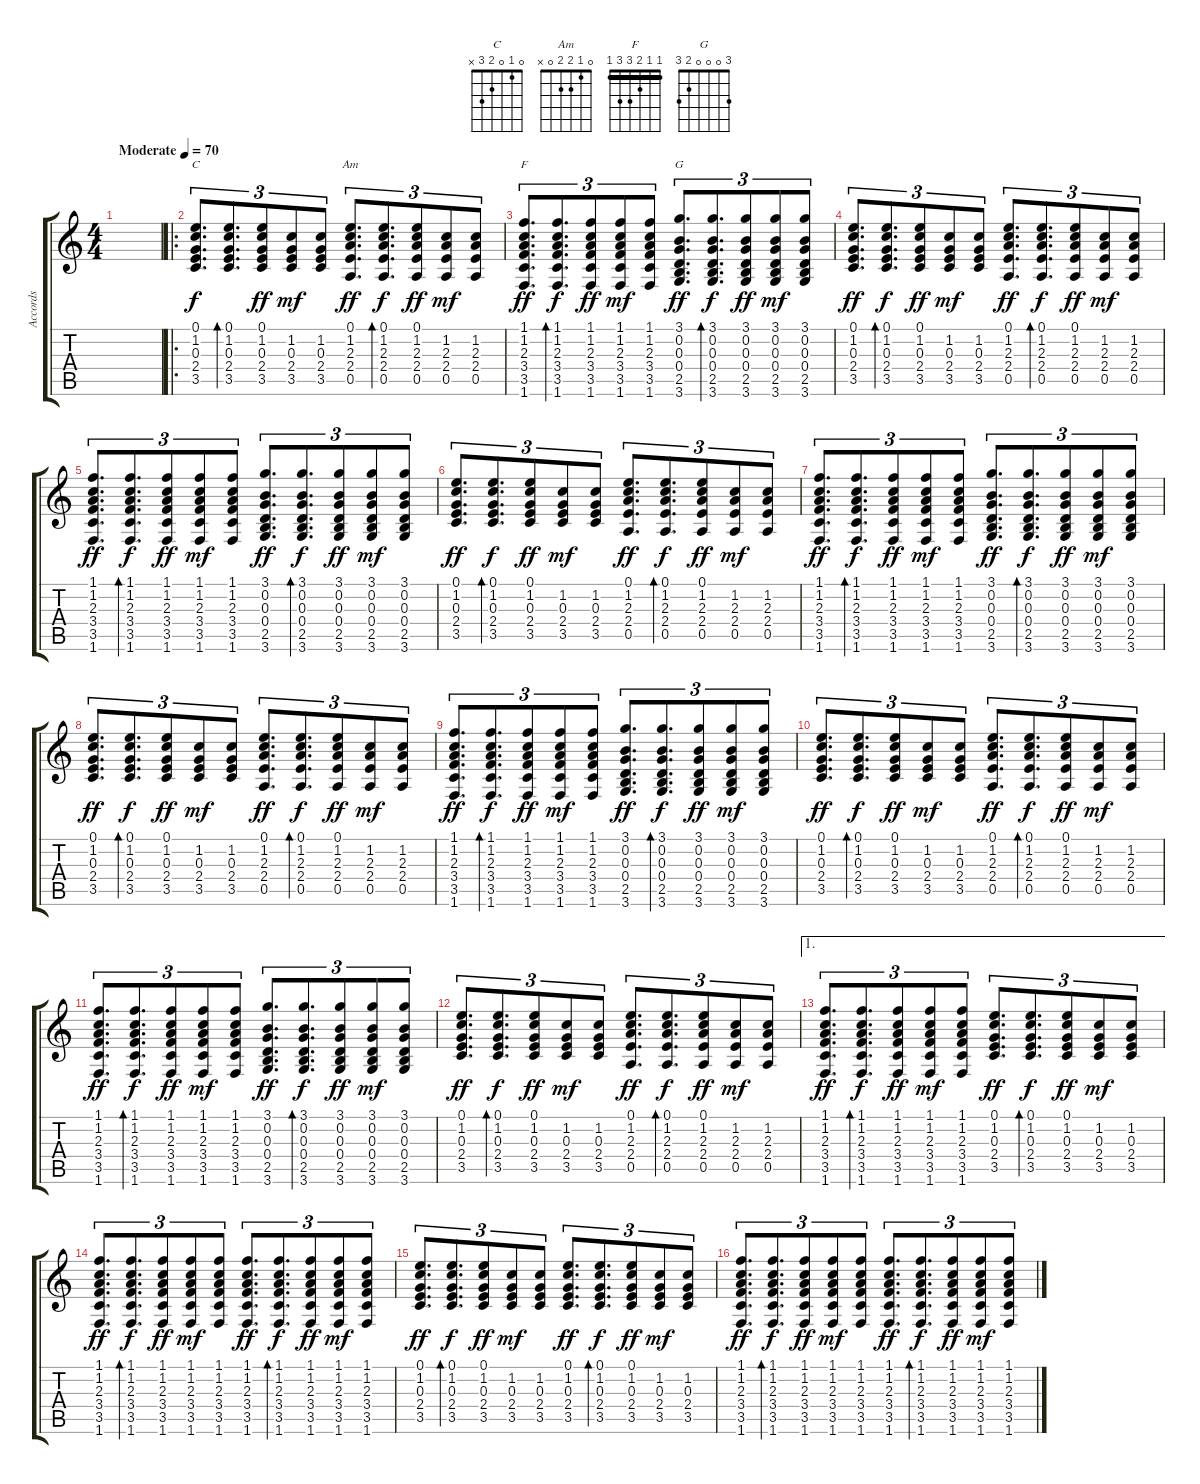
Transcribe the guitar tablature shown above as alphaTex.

\track ("Accords" "Accords") {instrument acousticguitarsteel}
\staff {score tabs}
\tuning (E4 B3 G3 D3 A2 E2) {hide}
\chord ("C" 0 1 0 2 3 x)
\chord ("Am" 0 1 2 2 0 x)
\chord ("F" 1 1 2 3 3 1) {barre 1}
\chord ("G" 3 0 0 0 2 3)
\ts (4 4)
\tempo (70 "Moderate")
\clef g2
\ks c
|
\ro
(0.1 1.2 0.3 2.4 3.5).8{d tu (3 2) ch "C"} (0.1 1.2 0.3 2.4 3.5).8{d tu (3 2) bd 120 dy f} (0.1 1.2 0.3 2.4 3.5).8{tu (3 2) dy ff} (1.2 0.3 2.4 3.5).8{tu (3 2) dy mf} (1.2 0.3 2.4 3.5).8{tu (3 2)} (0.1 1.2 2.3 2.4 0.5).8{d tu (3 2) ch "Am" dy ff} (0.1 1.2 2.3 2.4 0.5).8{d tu (3 2) bd 120 dy f} (0.1 1.2 2.3 2.4 0.5).8{tu (3 2) dy ff} (1.2 2.3 2.4 0.5).8{tu (3 2) dy mf} (1.2 2.3 2.4 0.5).8{tu (3 2)} |
(1.1 1.2 2.3 3.4 3.5 1.6).8{d tu (3 2) ch "F" dy ff} (1.1 1.2 2.3 3.4 3.5 1.6).8{d tu (3 2) bd 120 dy f} (1.1 1.2 2.3 3.4 3.5 1.6).8{tu (3 2) dy ff} (1.1 1.2 2.3 3.4 3.5 1.6).8{tu (3 2) dy mf} (1.1 1.2 2.3 3.4 3.5 1.6).8{tu (3 2)} (3.1 0.2 0.3 0.4 2.5 3.6).8{d tu (3 2) ch "G" dy ff} (3.1 0.2 0.3 0.4 2.5 3.6).8{d tu (3 2) bd 120 dy f} (3.1 0.2 0.3 0.4 2.5 3.6).8{tu (3 2) dy ff} (3.1 0.2 0.3 0.4 2.5 3.6).8{tu (3 2) dy mf} (3.1 0.2 0.3 0.4 2.5 3.6).8{tu (3 2)} |
(0.1 1.2 0.3 2.4 3.5).8{d tu (3 2) dy ff} (0.1 1.2 0.3 2.4 3.5).8{d tu (3 2) bd 120 dy f} (0.1 1.2 0.3 2.4 3.5).8{tu (3 2) dy ff} (1.2 0.3 2.4 3.5).8{tu (3 2) dy mf} (1.2 0.3 2.4 3.5).8{tu (3 2)} (0.1 1.2 2.3 2.4 0.5).8{d tu (3 2) dy ff} (0.1 1.2 2.3 2.4 0.5).8{d tu (3 2) bd 120 dy f} (0.1 1.2 2.3 2.4 0.5).8{tu (3 2) dy ff} (1.2 2.3 2.4 0.5).8{tu (3 2) dy mf} (1.2 2.3 2.4 0.5).8{tu (3 2)} |
(1.1 1.2 2.3 3.4 3.5 1.6).8{d tu (3 2) dy ff} (1.1 1.2 2.3 3.4 3.5 1.6).8{d tu (3 2) bd 120 dy f} (1.1 1.2 2.3 3.4 3.5 1.6).8{tu (3 2) dy ff} (1.1 1.2 2.3 3.4 3.5 1.6).8{tu (3 2) dy mf} (1.1 1.2 2.3 3.4 3.5 1.6).8{tu (3 2)} (3.1 0.2 0.3 0.4 2.5 3.6).8{d tu (3 2) dy ff} (3.1 0.2 0.3 0.4 2.5 3.6).8{d tu (3 2) bd 120 dy f} (3.1 0.2 0.3 0.4 2.5 3.6).8{tu (3 2) dy ff} (3.1 0.2 0.3 0.4 2.5 3.6).8{tu (3 2) dy mf} (3.1 0.2 0.3 0.4 2.5 3.6).8{tu (3 2)} |
(0.1 1.2 0.3 2.4 3.5).8{d tu (3 2) dy ff} (0.1 1.2 0.3 2.4 3.5).8{d tu (3 2) bd 120 dy f} (0.1 1.2 0.3 2.4 3.5).8{tu (3 2) dy ff} (1.2 0.3 2.4 3.5).8{tu (3 2) dy mf} (1.2 0.3 2.4 3.5).8{tu (3 2)} (0.1 1.2 2.3 2.4 0.5).8{d tu (3 2) dy ff} (0.1 1.2 2.3 2.4 0.5).8{d tu (3 2) bd 120 dy f} (0.1 1.2 2.3 2.4 0.5).8{tu (3 2) dy ff} (1.2 2.3 2.4 0.5).8{tu (3 2) dy mf} (1.2 2.3 2.4 0.5).8{tu (3 2)} |
(1.1 1.2 2.3 3.4 3.5 1.6).8{d tu (3 2) dy ff} (1.1 1.2 2.3 3.4 3.5 1.6).8{d tu (3 2) bd 120 dy f} (1.1 1.2 2.3 3.4 3.5 1.6).8{tu (3 2) dy ff} (1.1 1.2 2.3 3.4 3.5 1.6).8{tu (3 2) dy mf} (1.1 1.2 2.3 3.4 3.5 1.6).8{tu (3 2)} (3.1 0.2 0.3 0.4 2.5 3.6).8{d tu (3 2) dy ff} (3.1 0.2 0.3 0.4 2.5 3.6).8{d tu (3 2) bd 120 dy f} (3.1 0.2 0.3 0.4 2.5 3.6).8{tu (3 2) dy ff} (3.1 0.2 0.3 0.4 2.5 3.6).8{tu (3 2) dy mf} (3.1 0.2 0.3 0.4 2.5 3.6).8{tu (3 2)} |
(0.1 1.2 0.3 2.4 3.5).8{d tu (3 2) dy ff} (0.1 1.2 0.3 2.4 3.5).8{d tu (3 2) bd 120 dy f} (0.1 1.2 0.3 2.4 3.5).8{tu (3 2) dy ff} (1.2 0.3 2.4 3.5).8{tu (3 2) dy mf} (1.2 0.3 2.4 3.5).8{tu (3 2)} (0.1 1.2 2.3 2.4 0.5).8{d tu (3 2) dy ff} (0.1 1.2 2.3 2.4 0.5).8{d tu (3 2) bd 120 dy f} (0.1 1.2 2.3 2.4 0.5).8{tu (3 2) dy ff} (1.2 2.3 2.4 0.5).8{tu (3 2) dy mf} (1.2 2.3 2.4 0.5).8{tu (3 2)} |
(1.1 1.2 2.3 3.4 3.5 1.6).8{d tu (3 2) dy ff} (1.1 1.2 2.3 3.4 3.5 1.6).8{d tu (3 2) bd 120 dy f} (1.1 1.2 2.3 3.4 3.5 1.6).8{tu (3 2) dy ff} (1.1 1.2 2.3 3.4 3.5 1.6).8{tu (3 2) dy mf} (1.1 1.2 2.3 3.4 3.5 1.6).8{tu (3 2)} (3.1 0.2 0.3 0.4 2.5 3.6).8{d tu (3 2) dy ff} (3.1 0.2 0.3 0.4 2.5 3.6).8{d tu (3 2) bd 120 dy f} (3.1 0.2 0.3 0.4 2.5 3.6).8{tu (3 2) dy ff} (3.1 0.2 0.3 0.4 2.5 3.6).8{tu (3 2) dy mf} (3.1 0.2 0.3 0.4 2.5 3.6).8{tu (3 2)} |
(0.1 1.2 0.3 2.4 3.5).8{d tu (3 2) dy ff} (0.1 1.2 0.3 2.4 3.5).8{d tu (3 2) bd 120 dy f} (0.1 1.2 0.3 2.4 3.5).8{tu (3 2) dy ff} (1.2 0.3 2.4 3.5).8{tu (3 2) dy mf} (1.2 0.3 2.4 3.5).8{tu (3 2)} (0.1 1.2 2.3 2.4 0.5).8{d tu (3 2) dy ff} (0.1 1.2 2.3 2.4 0.5).8{d tu (3 2) bd 120 dy f} (0.1 1.2 2.3 2.4 0.5).8{tu (3 2) dy ff} (1.2 2.3 2.4 0.5).8{tu (3 2) dy mf} (1.2 2.3 2.4 0.5).8{tu (3 2)} |
(1.1 1.2 2.3 3.4 3.5 1.6).8{d tu (3 2) dy ff} (1.1 1.2 2.3 3.4 3.5 1.6).8{d tu (3 2) bd 120 dy f} (1.1 1.2 2.3 3.4 3.5 1.6).8{tu (3 2) dy ff} (1.1 1.2 2.3 3.4 3.5 1.6).8{tu (3 2) dy mf} (1.1 1.2 2.3 3.4 3.5 1.6).8{tu (3 2)} (3.1 0.2 0.3 0.4 2.5 3.6).8{d tu (3 2) dy ff} (3.1 0.2 0.3 0.4 2.5 3.6).8{d tu (3 2) bd 120 dy f} (3.1 0.2 0.3 0.4 2.5 3.6).8{tu (3 2) dy ff} (3.1 0.2 0.3 0.4 2.5 3.6).8{tu (3 2) dy mf} (3.1 0.2 0.3 0.4 2.5 3.6).8{tu (3 2)} |
(0.1 1.2 0.3 2.4 3.5).8{d tu (3 2) dy ff} (0.1 1.2 0.3 2.4 3.5).8{d tu (3 2) bd 120 dy f} (0.1 1.2 0.3 2.4 3.5).8{tu (3 2) dy ff} (1.2 0.3 2.4 3.5).8{tu (3 2) dy mf} (1.2 0.3 2.4 3.5).8{tu (3 2)} (0.1 1.2 2.3 2.4 0.5).8{d tu (3 2) dy ff} (0.1 1.2 2.3 2.4 0.5).8{d tu (3 2) bd 120 dy f} (0.1 1.2 2.3 2.4 0.5).8{tu (3 2) dy ff} (1.2 2.3 2.4 0.5).8{tu (3 2) dy mf} (1.2 2.3 2.4 0.5).8{tu (3 2)} |
\ae 1
(1.1 1.2 2.3 3.4 3.5 1.6).8{d tu (3 2) dy ff} (1.1 1.2 2.3 3.4 3.5 1.6).8{d tu (3 2) bd 120 dy f} (1.1 1.2 2.3 3.4 3.5 1.6).8{tu (3 2) dy ff} (1.1 1.2 2.3 3.4 3.5 1.6).8{tu (3 2) dy mf} (1.1 1.2 2.3 3.4 3.5 1.6).8{tu (3 2)} (0.1 1.2 0.3 2.4 3.5).8{d tu (3 2) dy ff} (0.1 1.2 0.3 2.4 3.5).8{d tu (3 2) bd 120 dy f} (0.1 1.2 0.3 2.4 3.5).8{tu (3 2) dy ff} (1.2 0.3 2.4 3.5).8{tu (3 2) dy mf} (1.2 0.3 2.4 3.5).8{tu (3 2)} |
(1.1 1.2 2.3 3.4 3.5 1.6).8{d tu (3 2) dy ff} (1.1 1.2 2.3 3.4 3.5 1.6).8{d tu (3 2) bd 120 dy f} (1.1 1.2 2.3 3.4 3.5 1.6).8{tu (3 2) dy ff} (1.1 1.2 2.3 3.4 3.5 1.6).8{tu (3 2) dy mf} (1.1 1.2 2.3 3.4 3.5 1.6).8{tu (3 2)} (1.1 1.2 2.3 3.4 3.5 1.6).8{d tu (3 2) dy ff} (1.1 1.2 2.3 3.4 3.5 1.6).8{d tu (3 2) bd 120 dy f} (1.1 1.2 2.3 3.4 3.5 1.6).8{tu (3 2) dy ff} (1.1 1.2 2.3 3.4 3.5 1.6).8{tu (3 2) dy mf} (1.1 1.2 2.3 3.4 3.5 1.6).8{tu (3 2)} |
(0.1 1.2 0.3 2.4 3.5).8{d tu (3 2) dy ff} (0.1 1.2 0.3 2.4 3.5).8{d tu (3 2) bd 120 dy f} (0.1 1.2 0.3 2.4 3.5).8{tu (3 2) dy ff} (1.2 0.3 2.4 3.5).8{tu (3 2) dy mf} (1.2 0.3 2.4 3.5).8{tu (3 2)} (0.1 1.2 0.3 2.4 3.5).8{d tu (3 2) dy ff} (0.1 1.2 0.3 2.4 3.5).8{d tu (3 2) bd 120 dy f} (0.1 1.2 0.3 2.4 3.5).8{tu (3 2) dy ff} (1.2 0.3 2.4 3.5).8{tu (3 2) dy mf} (1.2 0.3 2.4 3.5).8{tu (3 2)} |
(1.1 1.2 2.3 3.4 3.5 1.6).8{d tu (3 2) dy ff} (1.1 1.2 2.3 3.4 3.5 1.6).8{d tu (3 2) bd 120 dy f} (1.1 1.2 2.3 3.4 3.5 1.6).8{tu (3 2) dy ff} (1.1 1.2 2.3 3.4 3.5 1.6).8{tu (3 2) dy mf} (1.1 1.2 2.3 3.4 3.5 1.6).8{tu (3 2)} (1.1 1.2 2.3 3.4 3.5 1.6).8{d tu (3 2) dy ff} (1.1 1.2 2.3 3.4 3.5 1.6).8{d tu (3 2) bd 120 dy f} (1.1 1.2 2.3 3.4 3.5 1.6).8{tu (3 2) dy ff} (1.1 1.2 2.3 3.4 3.5 1.6).8{tu (3 2) dy mf} (1.1 1.2 2.3 3.4 3.5 1.6).8{tu (3 2)}
